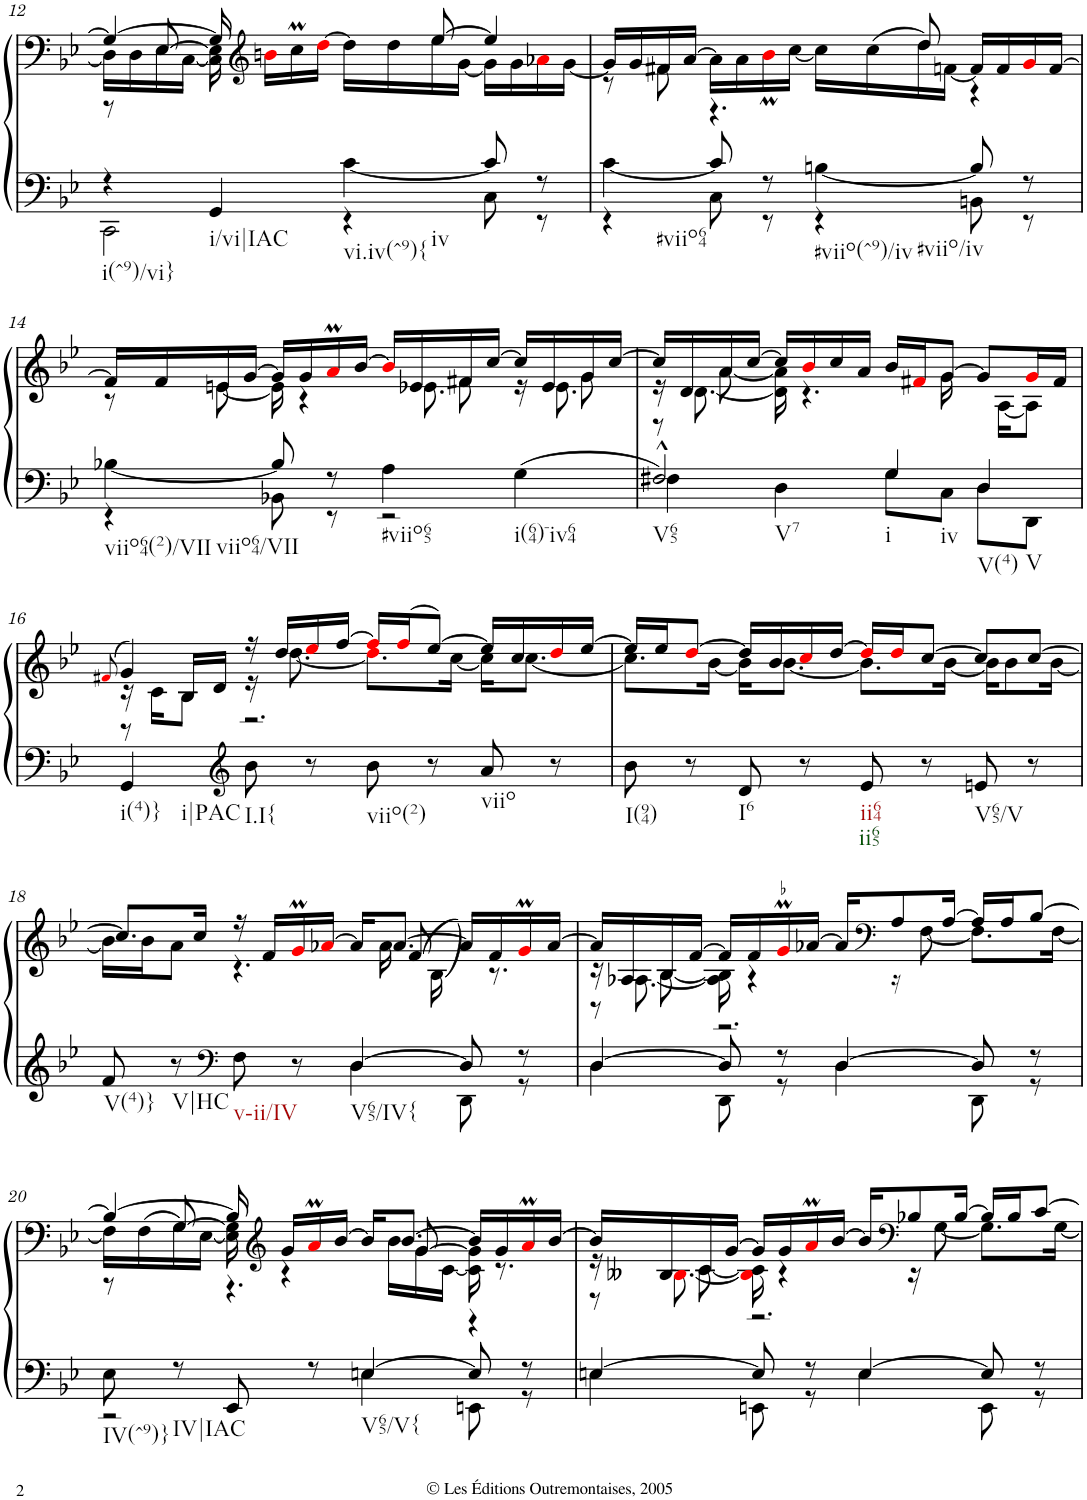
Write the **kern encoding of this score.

**kern	**kern
*part1	*part1
*staff2	*staff1
*I"Clavecin	*
!!LO:PB:g=z
*clefF4	*clefF4
*k[b-e-]	*k[b-e-]
*B-:	*B-:
*M4/4	*M4/4
*met(c)	*met(c)
=12	=12
*^	*^
*	*	*	*^
!LO:TX:b:t=i(^9)/vi}	!	!	!	!
4r	2CC\	4G/_	16D\LL]	8r
.	.	.	16D\	.
.	.	.	16E-\	[8E-/
.	.	.	[16C\JJ	.
!LO:TX:b:t=i/vi|IAC	!	!	!	!
4GG/	.	16G/]	16C\] 16E-\]	2.ryy
*	*	*clefG2	*	*
.	.	16bni\LL	16ryy	.
.	.	16ccM\	16ryy@	.
.	.	[16ddi\JJ	16ryy@	.
!LO:TX:b:t=vi.iv(^9){	!	!	!	!
!LO:TX:b:t=iv	!	!	!	!
[4c\	4r	16dd\LL]	16ryy@	.
.	.	16dd\	16ryy@	.
.	.	16ee-\	[8ee-/	.
.	.	[16g\JJ	.	.
8c/]	8C\	16g\LL]	4ee-/]	.
.	.	16g\	.	.
8r	8r	16a-Xi\	.	.
.	.	[16g\JJ	.	.
*	*	*	*v	*v
=13	=13	=13	=13
!LO:TX:b:t=#viio64	!	!	!
[4c\	4r	16g/LL]	8r
.	.	16g/	.
.	.	16f#X/	8f#\
.	.	[16a/JJ	.
8c/]	8C\	16a\LL]	4.r
.	.	16a\	.
8r	8r	16b-Mi\	.
.	.	[16cc\JJ	.
!LO:TX:b:t=#viio(^9)/iv	!	!	!
!LO:TX:b:t=#viio/iv	!	!	!
[4Bn\	4r	16cc\LL]	.
.	.	(>16cc\	.
.	.	16dd\)	8dd/
.	.	[16fn\JJ	.
8B/]	8BBn\	16f/LL]	4r
.	.	16f/	.
8r	8r	16gi/	.
.	.	[16f/JJ	.
!!LO:LB:g=z
=14	=14	=14	=14
*	*	*	*^
!LO:TX:b:t=viio64(2)/VII	!	!	!	!
!LO:TX:b:t=viio64/VII	!	!	!	!
[4B-X\	4r	16f/LL]	8r	8ryy
.	.	16f/	.	.
*	*	*	*v	*v
.	.	16en/	[8e\
.	.	[16g/JJ	.
8B-/]	8BB-X\	16g/LL]	16e\]
.	.	16g/	4r
8r	8r	16ami/	.
.	.	[16b-/JJ	.
!LO:TX:b:t=#viio65	!	!	!
4A\	2r	16b-i/LL]	.
.	.	16e-X/	8.e-\
*	*	*	*^
.	.	16f#X/	.	8f#\
.	.	[16cc/JJ	.	.
!LO:TX:b:t=i(64)-iv64	!	!	!	!
4G\	.	16cc/LL]	16r	8ryy
.	.	16e-/	8.e-\	.
.	.	16g/	.	8g\
.	.	[16cc/JJ	.	.
=15	=15	=15	=15	=15
!LO:TX:b:t=V65	!	!	!	!
!LO:TX:b:t=V7	!	!	!	!
2F#X^^/	4F#\	16cc/LL]	16r	8r
.	.	16d/	[8.d\	.
.	.	16a/	.	[8a\
.	.	[16cc/JJ	.	.
.	4D\	16cc/LL]	16d\] 16a\]	2.ryy
.	.	16b-i/	4.r	.
.	.	16cc/	.	.
.	.	16a/JJ	.	.
!LO:TX:b:t=i	!	!	!	!
!LO:TX:b:t=iv	!	!	!	!
4G/	8G\L	16b-/LL	.	.
.	.	16f#Xi/J	.	.
.	8C\J	[8g/J	.	.
.	.	.	16g\	.
!LO:TX:b:t=V(4)	!	!	!	!
!LO:TX:b:t=V	!	!	!	!
4D/	8D\L	8g/L]	16ryy	.
.	.	.	[16A\KL	.
.	8DD\J	16gi/L	8A\J]	.
.	.	16f#/JJ	.	.
*v	*v	*	*	*
!!LO:LB:g=z	!!	!!
=16	=16	=16	=16
.	(>8qf#Xi/	.	.
!LO:TX:b:t=i(4)}	!	!	!
!LO:TX:b:t=i|PAC	!	!	!
4GG/	4g/)	16r	8r
.	.	16c\KL	.
.	.	8B-\J	16B-/LL
.	.	.	16d/JJ
*clefG2	*	*	*
!LO:TX:b:t=I.I{	!	!	!
8b-\	16r	16r	2.r
.	16dd/LL	[8.dd\	.
8r	16ee-i/	.	.
.	[16ff/JJ	.	.
!LO:TX:b:t=viio(2)	!	!	!
8b-\	16ffi/LL]	8.ddi\L]	.
.	(>16ffi/J	.	.
8r	[8ee-/J)	.	.
.	.	[16cc\Jk	.
!LO:TX:b:t=viio	!	!	!
8a/	16ee-/LL]	16cc\KL]	.
.	16cc/	[8.cc\J	.
8r	16ddi/	.	.
.	[16ee-/JJ	.	.
*	*	*v	*v
=17	=17	=17
!LO:TX:b:t=I(94)	!	!
8b-\	16ee-/LL]	8.cc\L]
.	16ee-/J	.
8r	[8ddi/J	.
.	.	[16b-\Jk
!LO:TX:b:t=I6	!	!
8d/	16dd/LL]	16b-\KL]
.	16b-/	[8.b-\J
8r	16cci/	.
.	[16dd/JJ	.
!LO:TX:b:t=ii64	!	!
!LO:TX:b:t=ii65	!	!
8e-/	16ddi/LL]	8.b-\L]
.	16ddi/J	.
8r	[8cc/J	.
.	.	[16b-\Jk
!LO:TX:b:t=V65/V	!	!
8en/	8cc/L]	16b-\KL]
.	.	8b-\
8r	[8cc/J	.
.	.	[16b-\Jk
!!LO:LB:g=z
=18	=18	=18
*^	*	*^
!LO:TX:b:t=V(4)}	!	!	!	!
8f/	2ryy	8.cc/L]	16b-\LL]	8ryy
.	.	.	16b-\J	.
*	*	*	*v	*v
!LO:TX:b:t=V|HC	!	!	!
8r	.	.	8a\J
.	.	16cc/Jk	.
*clefF4	*	*	*
!LO:TX:b:t=v-ii/IV	!	!	!
8F\	.	16r	4.r
.	.	16f/LL	.
8r	.	16gMi/	.
.	.	[16a-Xi/JJ	.
!LO:TX:b:t=V65/IV{	!	!	!
[4D/	4D\	16a-/KL]	.
.	.	[8.a-/J	.
*	*	*	*^
.	.	.	16a-\	[8f/
.	.	.	[16B-\	.
8D/]	8DD\	16a-/LL]	16ryy	4ryy
.	.	16f/	8.r	.
8r	8r	16gMi/	.	.
.	.	[16a-/JJ	.	.
=19	=19	=19	=19	=19
[4D/	4D\	16a-/LL]	16r	8r
.	.	16A-X/	[8.A-\	.
.	.	16B-/	.	[8B-\
.	.	[16f/JJ	.	.
8D/]	8DD\	16f/LL]	16A-\] 16B-\]	2.r
.	.	16f/	4r	.
!	!	!LO:MOR:acc=-	!	!
8r	8r	16gmi/	.	.
.	.	[16a-X/JJ	.	.
[4D/	4D\	16a-/KL]	.	.
*	*	*clefF4	*	*
.	.	8A-/	16r	.
.	.	.	[8F\	.
.	.	[16A-/Jk	.	.
8D/]	8DD\	16A-/LL]	8.F\L]	.
.	.	16A-/J	.	.
8r	8r	[8B-/J	.	.
.	.	.	[16F\Jk	.
!!LO:LB:g=z	!!	!!
=20	=20	=20	=20	=20
!LO:TX:b:t=IV(^9)}	!	!	!	!
8E-\	2r	4B-/_	16F\LL]	8r
.	.	.	(>16F\	.
!LO:TX:b:t=IV|IAC	!	!	!	!
8r	.	.	16G\	[8G/)
.	.	.	[16E-\JJ	.
8EE-/	.	16B-/]	16E-\] 16G\]	4.r
*	*	*clefG2	*	*
.	.	16g/LL	4r	.
8r	.	16ami/	.	.
.	.	[16b-/JJ	.	.
!LO:TX:b:t=V65/V{	!	!	!	!
[4En/	4E\	16b-/KL]	.	.
.	.	[8.b-/J	16b-\LL	.
.	.	.	16g\	[8g/
.	.	.	[16c\JJ	.
8E/]	8EEn\	16b-/LL]	16c\] 16g\]	4r
.	.	16g/	8.r	.
8r	8r	16ami/	.	.
.	.	[16b-/JJ	.	.
=21	=21	=21	=21	=21
[4En/	4E\	16b-/LL]	16r	8r
.	.	16B-/	[8.B--Xi\	.
.	.	16c/	.	[8c\
.	.	[16g/JJ	.	.
8E/]	8EEn\	16g/LL]	16B--i\] 16c\]	2.r
.	.	16g/	4r	.
8r	8r	16ami/	.	.
.	.	[16b-/JJ	.	.
[4E/	4E\	16b-/KL]	.	.
*	*	*clefF4	*	*
.	.	8B-X/	16r	.
.	.	.	[8G\	.
.	.	[16B-/Jk	.	.
8E/]	8EE\	16B-/LL]	8.G\L]	.
.	.	16B-/J	.	.
8r	8r	[8c/J	.	.
.	.	.	[16G\Jk	.
*v	*v	*	*	*
*	*v	*v	*v
=	=
*-	*-
